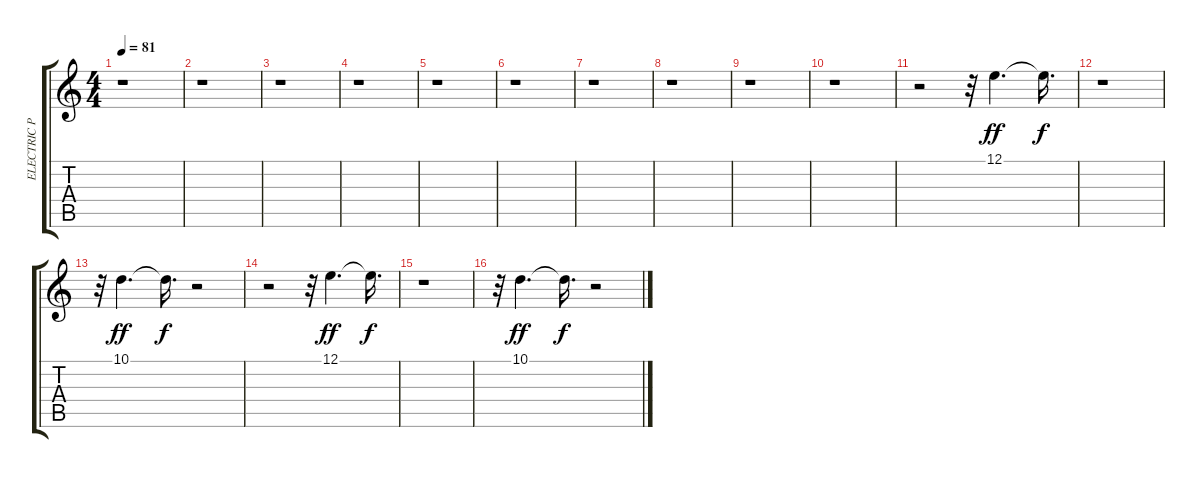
\track ("ELECTRIC PIANO4" "ELECTRIC P") {instrument honkytonkpiano}
\staff {score tabs}
\tuning (E4 B3 G3 D3 A2 E2) {hide}
\ts (4 4)
\tempo 81
\clef g2
\ks c
r.1{dy f} |
r.1 |
r.1 |
r.1 |
r.1 |
r.1 |
r.1 |
r.1 |
r.1 |
r.1 |
r.2 r.32 12.1.4{d dy ff} 12.1{t}.16{d dy f} |
r.1 |
r.32 10.1.4{d dy ff} 10.1{t}.16{d dy f} r.2 |
r.2 r.32 12.1.4{d dy ff} 12.1{t}.16{d dy f} |
r.1 |
r.32 10.1.4{d dy ff} 10.1{t}.16{d dy f} r.2
